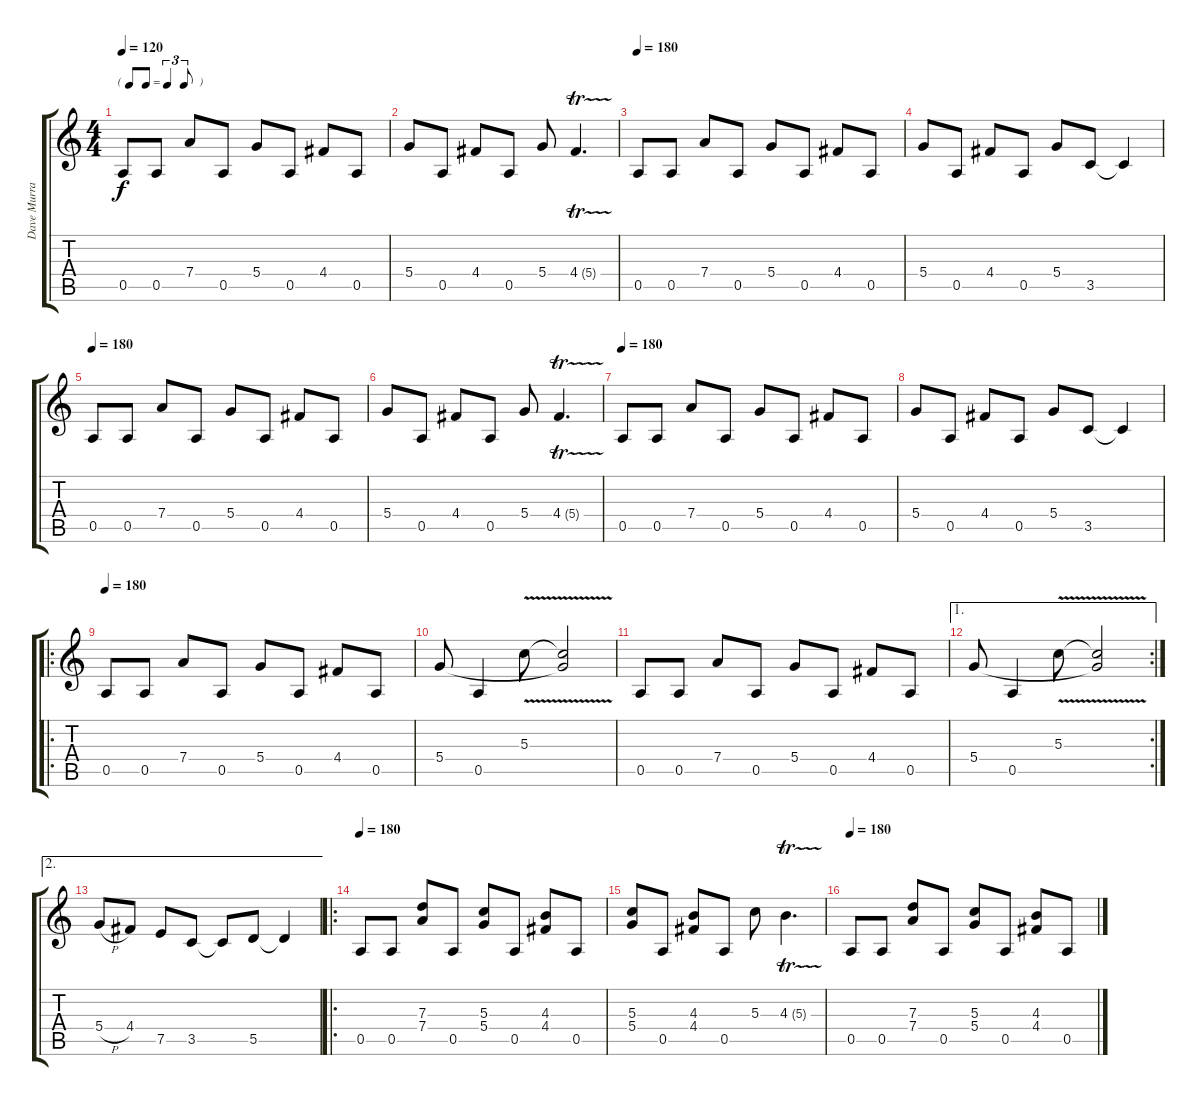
\track ("Dave Murray" "Dave Murra") {instrument distortionguitar}
\staff {score tabs}
\tuning (E4 B3 G3 D3 A2 E2) {hide}
\ts (4 4)
\tf triplet8th
\tempo 120
\tempo 180
\tempo 120
\clef g2
\ks c
0.5.8{dy f instrument distortionguitar} 0.5.8 7.4.8 0.5.8 5.4.8 0.5.8 4.4.8 0.5.8 |
5.4.8 0.5.8 4.4.8 0.5.8 5.4.8 4.4{tr (5 16)}.4{d} |
\tempo 180
0.5.8 0.5.8 7.4.8 0.5.8 5.4.8 0.5.8 4.4.8 0.5.8 |
5.4.8 0.5.8 4.4.8 0.5.8 5.4.8 3.5.8 3.5{t}.4 |
\tempo 180
0.5.8 0.5.8 7.4.8 0.5.8 5.4.8 0.5.8 4.4.8 0.5.8 |
5.4.8 0.5.8 4.4.8 0.5.8 5.4.8 4.4{tr (5 16)}.4{d} |
\tempo 180
0.5.8 0.5.8 7.4.8 0.5.8 5.4.8 0.5.8 4.4.8 0.5.8 |
5.4.8 0.5.8 4.4.8 0.5.8 5.4.8 3.5.8 3.5{t}.4 |
\ro
\tempo 180
0.5.8 0.5.8 7.4.8 0.5.8 5.4.8 0.5.8 4.4.8 0.5.8 |
5.4.8 0.5.4 5.3{v}.8 (5.3{t} 5.4{t}).2 |
0.5.8 0.5.8 7.4.8 0.5.8 5.4.8 0.5.8 4.4.8 0.5.8 |
\ae 1
\rc 2
5.4.8 0.5.4 5.3{v}.8 (5.3{t} 5.4{t}).2 |
\ae 2
5.4{h}.8 4.4.8 7.5.8 3.5.8 3.5{t}.8 5.5.8 5.5{t}.4 |
\ro
\tempo 180
0.5.8 0.5.8 (7.3 7.4).8 0.5.8 (5.3 5.4).8 0.5.8 (4.3 4.4).8 0.5.8 |
(5.3 5.4).8 0.5.8 (4.3 4.4).8 0.5.8 5.3.8 4.3{tr (5 16)}.4{d} |
\tempo 180
0.5.8 0.5.8 (7.3 7.4).8 0.5.8 (5.3 5.4).8 0.5.8 (4.3 4.4).8 0.5.8
